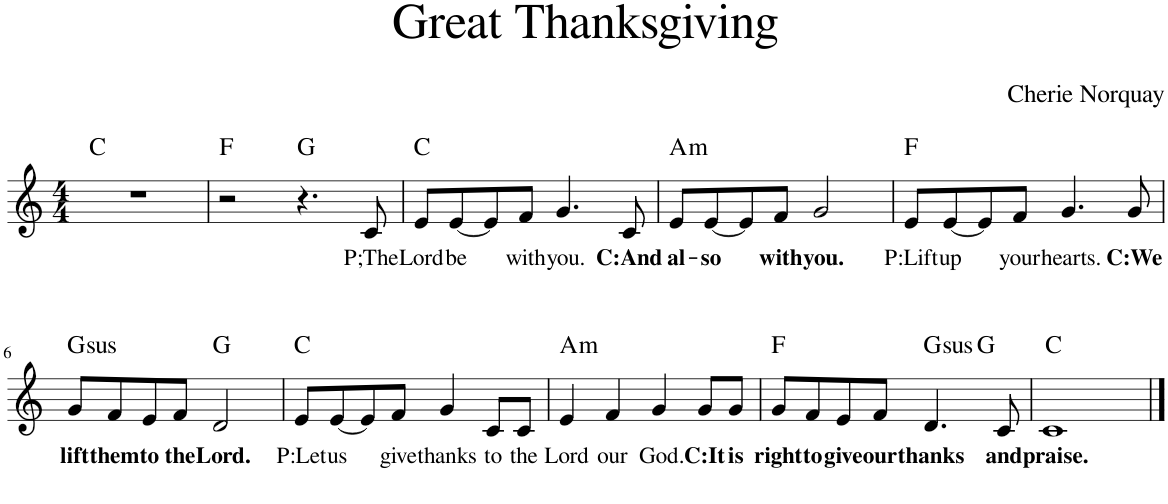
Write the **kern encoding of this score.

**kern	**text	**harte
*part1	*part1	*part1
*staff1	*staff1	*
*I"Piano	*	*
*I'Pno.	*	*
*clefG2	*	*
*k[]	*	*
*M4/4	*	*
=1	=1	=1
1r	.	C:maj
=2	=2	=2
2r	.	F:maj
4.r	.	G:maj
!	!LO:LY:b	!
8c/	P;The	.
=3	=3	=3
!	!LO:LY:b	!
8e/L	Lord	C:maj
!	!LO:LY:b	!
[8e/	be	.
8e/]	.	.
!	!LO:LY:b	!
8f/J	with	.
!	!LO:LY:b	!
4.g/	you.	.
!	!LO:LY:b	!
8c/	C:And	.
=4	=4	=4
!	!LO:LY:b	!LO:H:kt=m
8e/L	al-	A:min
!	!LO:LY:b	!
[8e/	-so	.
8e/]	.	.
!	!LO:LY:b	!
8f/J	with	.
!	!LO:LY:b	!
2g/	you.	.
=5	=5	=5
!	!LO:LY:b	!
8e/L	P:Lift	F:maj
!	!LO:LY:b	!
[8e/	up	.
8e/]	.	.
!	!LO:LY:b	!
8f/J	your	.
!	!LO:LY:b	!
4.g/	hearts.	.
!	!LO:LY:b	!
8g/	C:We	.
!!LO:LB:g=z
=6	=6	=6
!	!LO:LY:b	!LO:H:kt=sus
8g/L	lift	G:sus4
!	!LO:LY:b	!
8f/	them	.
!	!LO:LY:b	!
8e/	to	.
!	!LO:LY:b	!
8f/J	the	.
!	!LO:LY:b	!
2d/	Lord.	G:maj
=7	=7	=7
!	!LO:LY:b	!
8e/L	P:Let	C:maj
!	!LO:LY:b	!
[8e/	us	.
8e/]	.	.
!	!LO:LY:b	!
8f/J	give	.
!	!LO:LY:b	!
4g/	thanks	.
!	!LO:LY:b	!
8c/L	to	.
!	!LO:LY:b	!
8c/J	the	.
=8	=8	=8
!	!LO:LY:b	!LO:H:kt=m
4e/	Lord	A:min
!	!LO:LY:b	!
4f/	our	.
!	!LO:LY:b	!
4g/	God.	.
!	!LO:LY:b	!
8g/L	C:It	.
!	!LO:LY:b	!
8g/J	is	.
=9	=9	=9
!	!LO:LY:b	!
*^	*	*
8g/L	2.ryy	right	F:maj
!	!	!LO:LY:b	!
8f/	.	to	.
!	!	!LO:LY:b	!
8e/	.	give	.
!	!	!LO:LY:b	!
8f/J	.	our	.
!	!	!LO:LY:b	!LO:H:kt=sus
4.d/	.	thanks	G:sus4
.	4ryy	.	G:maj
!	!	!LO:LY:b	!
8c/	.	and	.
=10	=10	=10	=10
!	!	!LO:LY:b	!
*v	*v	*	*
1c	praise.	C:maj
==	==	==
*-	*-	*-
